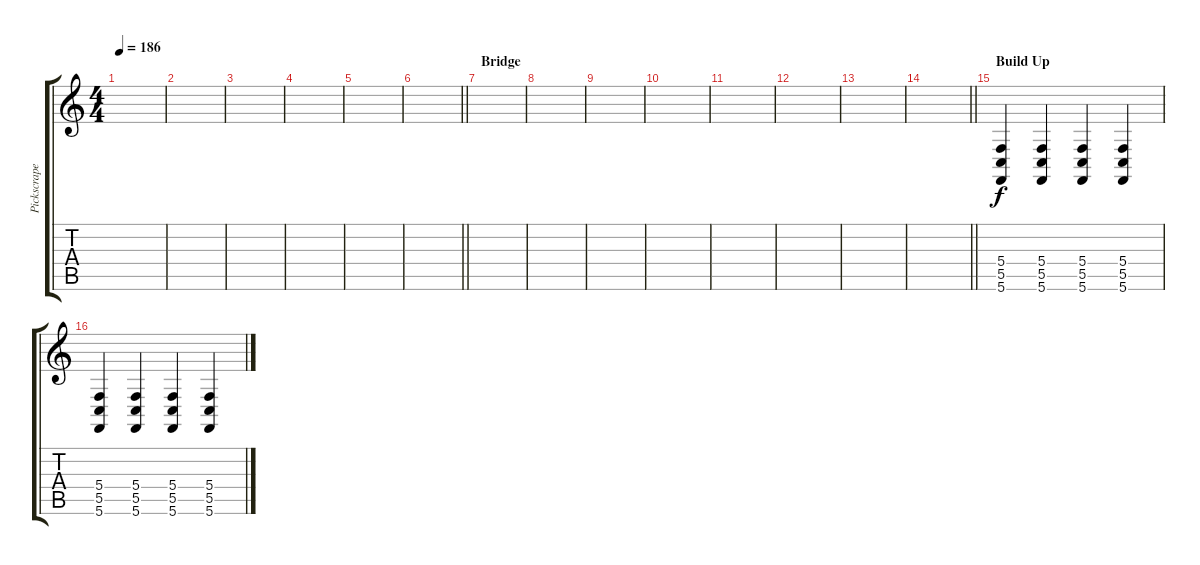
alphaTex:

\track ("Pickscrape" "Pickscrape") {instrument guitarfretnoise}
\staff {score tabs}
\tuning (D4 A3 F3 C3 G2 C2) {hide}
\ts (4 4)
\tempo 186
\clef g2
\ks c
|
|
|
|
|
\barLineRight lightlight
|
\section ("" "Bridge")
|
|
|
|
|
|
|
\barLineRight lightlight
|
\section ("" "Build Up")
(5.4 5.5 5.6).4{instrument distortionguitar} (5.4 5.5 5.6).4 (5.4 5.5 5.6).4 (5.4 5.5 5.6).4 |
(5.4 5.5 5.6).4 (5.4 5.5 5.6).4 (5.4 5.5 5.6).4 (5.4 5.5 5.6).4
